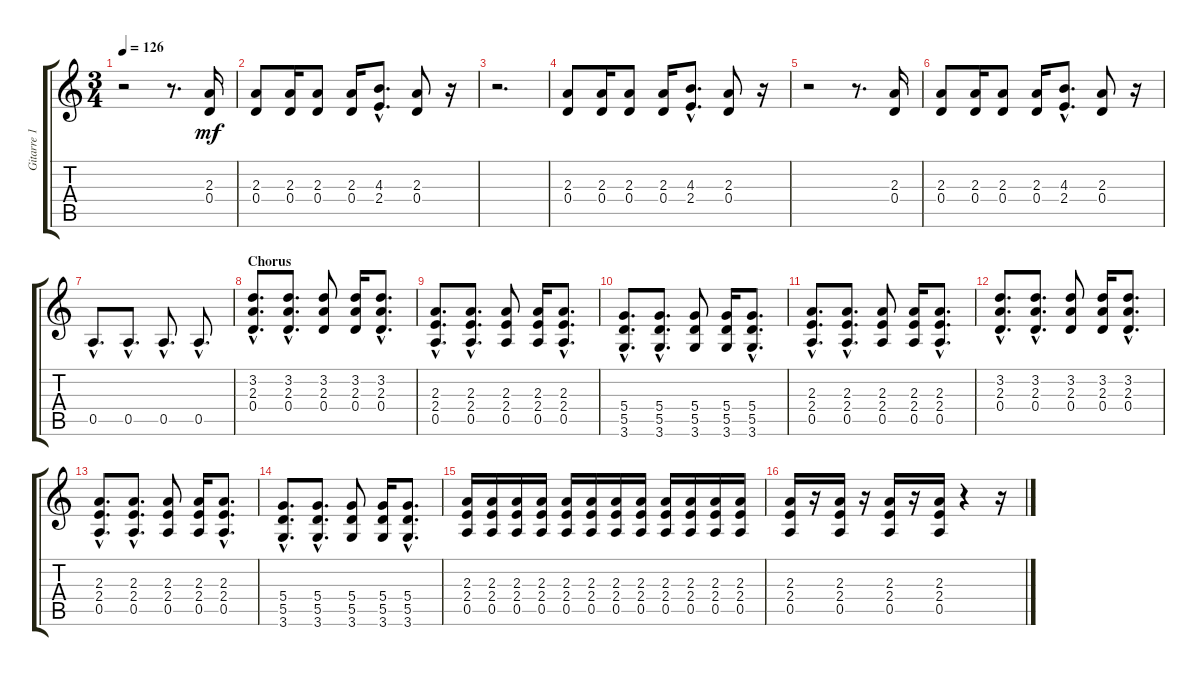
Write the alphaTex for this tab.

\track ("Gitarre 1 - Farin Urlaub" "Gitarre 1 ") {instrument electricguitarclean}
\staff {score tabs}
\tuning (E4 B3 G3 D3 A2 E2) {hide}
\ts (3 4)
\tempo 126
\clef g2
\ks c
r.2{dy mf} r.8{d} (2.3 0.4).16 |
(2.3 0.4).8 (2.3 0.4).16 (2.3 0.4).8 (2.3 0.4).16 (4.3{hac} 2.4).8{d} (2.3 0.4).8 r.16 |
r.2{d} |
(2.3 0.4).8 (2.3 0.4).16 (2.3 0.4).8 (2.3 0.4).16 (4.3{hac} 2.4).8{d} (2.3 0.4).8 r.16 |
r.2 r.8{d} (2.3 0.4).16 |
(2.3 0.4).8 (2.3 0.4).16 (2.3 0.4).8 (2.3 0.4).16 (4.3{hac} 2.4).8{d} (2.3 0.4).8 r.16 |
0.5{hac}.8{d} 0.5{hac}.8{d} 0.5{hac}.8{d} 0.5{hac}.8{d} |
\section ("" "Chorus")
(3.2{hac} 2.3{hac} 0.4{hac}).8{d} (3.2{hac} 2.3{hac} 0.4{hac}).8{d} (3.2 2.3 0.4).8 (3.2 2.3 0.4).16 (3.2{hac} 2.3{hac} 0.4{hac}).8{d} |
(2.3{hac} 2.4{hac} 0.5{hac}).8{d} (2.3{hac} 2.4{hac} 0.5{hac}).8{d} (2.3 2.4 0.5).8 (2.3 2.4 0.5).16 (2.3{hac} 2.4{hac} 0.5{hac}).8{d} |
(5.4{hac} 5.5{hac} 3.6{hac}).8{d} (5.4{hac} 5.5{hac} 3.6{hac}).8{d} (5.4 5.5 3.6).8 (5.4 5.5 3.6).16 (5.4{hac} 5.5{hac} 3.6{hac}).8{d} |
(2.3{hac} 2.4{hac} 0.5{hac}).8{d} (2.3{hac} 2.4{hac} 0.5{hac}).8{d} (2.3 2.4 0.5).8 (2.3 2.4 0.5).16 (2.3{hac} 2.4{hac} 0.5{hac}).8{d} |
(3.2{hac} 2.3{hac} 0.4{hac}).8{d} (3.2{hac} 2.3{hac} 0.4{hac}).8{d} (3.2 2.3 0.4).8 (3.2 2.3 0.4).16 (3.2{hac} 2.3{hac} 0.4{hac}).8{d} |
(2.3{hac} 2.4{hac} 0.5{hac}).8{d} (2.3{hac} 2.4{hac} 0.5{hac}).8{d} (2.3 2.4 0.5).8 (2.3 2.4 0.5).16 (2.3{hac} 2.4{hac} 0.5{hac}).8{d} |
(5.4{hac} 5.5{hac} 3.6{hac}).8{d} (5.4{hac} 5.5{hac} 3.6{hac}).8{d} (5.4 5.5 3.6).8 (5.4 5.5 3.6).16 (5.4{hac} 5.5{hac} 3.6{hac}).8{d} |
(2.3 2.4 0.5).16 (2.3 2.4 0.5).16 (2.3 2.4 0.5).16 (2.3 2.4 0.5).16 (2.3 2.4 0.5).16 (2.3 2.4 0.5).16 (2.3 2.4 0.5).16 (2.3 2.4 0.5).16 (2.3 2.4 0.5).16 (2.3 2.4 0.5).16 (2.3 2.4 0.5).16 (2.3 2.4 0.5).16 |
(2.3 2.4 0.5).16 r.16 (2.3 2.4 0.5).16 r.16 (2.3 2.4 0.5).16 r.16 (2.3 2.4 0.5).16 r.4 r.16
